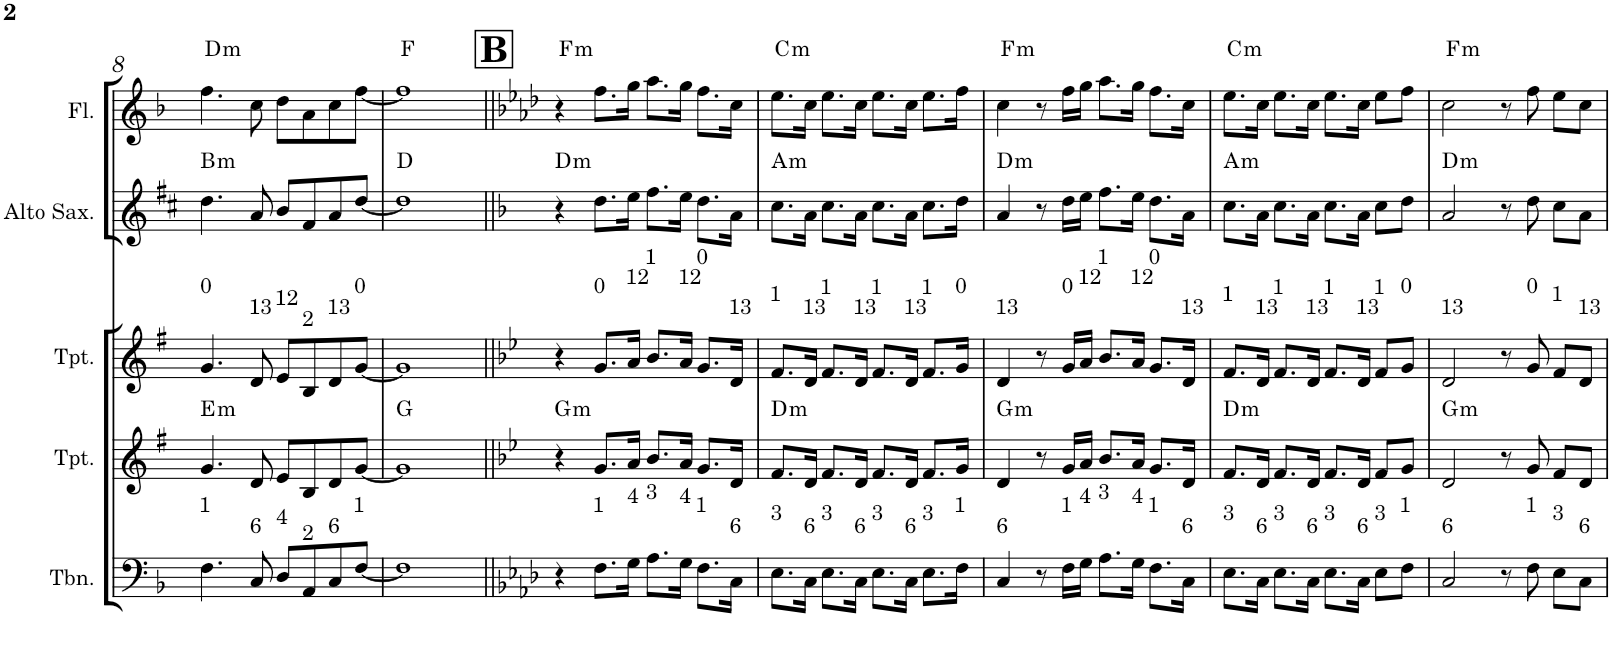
**kern	**kern	**harte	**kern	**kern	**harte	**kern	**harte
*part5	*part4	*part4	*part3	*part2	*part2	*part1	*part1
*staff5	*staff4	*	*staff3	*staff2	*	*staff1	*
*I"C clavF	*I"Bb	*	*I"Bb - Pirata	*I"Eb	*	*I"C clavG	*
!!LO:PB:g=z
*clefF4	*clefG2	*	*clefG2	*clefG2	*	*clefG2	*
*	*Trd1c2	*	*Trd1c2	*Trd5c9	*	*	*
*k[b-]	*k[f#]	*	*k[f#]	*k[f#c#]	*	*k[b-]	*
*F:	*G:	*	*G:	*D:	*	*F:	*
*M4/4	*M4/4	*	*M4/4	*M4/4	*	*M4/4	*
=8	=8	=8	=8	=8	=8	=8	=8
!	!	!	!LO:TX:a:t=0	!	!	!	!
!LO:TX:a:t=1	!	!LO:H:kt=m	!	!	!LO:H:kt=m	!	!LO:H:kt=m
4.F\	4.g/	E:min	4.g/	4.dd\	B:min	4.ff\	D:min
!	!	!	!LO:TX:a:t=13	!	!	!	!
!LO:TX:a:t=6	!	!	!	!	!	!	!
8C/	8d/	.	8d/	8a/	.	8cc\	.
!	!	!	!LO:TX:a:t=12	!	!	!	!
!LO:TX:a:t=4	!	!	!	!	!	!	!
8D/L	8e/L	.	8e/L	8b/L	.	8dd\L	.
!	!	!	!LO:TX:a:t=2	!	!	!	!
!LO:TX:a:t=2	!	!	!	!	!	!	!
8AA/	8B/	.	8B/	8f#/	.	8a\	.
!	!	!	!LO:TX:a:t=13	!	!	!	!
!LO:TX:a:t=6	!	!	!	!	!	!	!
8C/	8d/	.	8d/	8a/	.	8cc\	.
!	!	!	!LO:TX:a:t=0	!	!	!	!
!LO:TX:a:t=1	!	!	!	!	!	!	!
[<8F/J	[<8g/J	.	[<8g/J	[<8dd/J	.	[<8ff\J	.
=9	=9	=9	=9	=9	=9	=9	=9
1F]	1g]	G:maj	1g]	1dd]	D:maj	1ff]	F:maj
!!LO:REH:place=s1:a:B:cj:fs=18.5691:t=B
=10||	=10||	=10||	=10||	=10||	=10||	=10||	=10||
*k[b-e-a-d-]	*k[b-e-]	*	*k[b-e-]	*k[b-]	*	*k[b-e-a-d-]	*
*f:	*g:	*	*g:	*d:	*	*f:	*
!	!	!LO:H:kt=m	!	!	!LO:H:kt=m	!	!LO:H:kt=m
4r	4r	G:min	4r	4r	D:min	4r	F:min
!	!	!	!LO:TX:a:t=0	!	!	!	!
!LO:TX:a:t=1	!	!	!	!	!	!	!
8.F\L	8.g/L	.	8.g/L	8.dd\L	.	8.ff\L	.
!	!	!	!LO:TX:a:t=12	!	!	!	!
!LO:TX:a:t=4	!	!	!	!	!	!	!
16G\Jk	16a/Jk	.	16a/Jk	16ee\Jk	.	16gg\Jk	.
!	!	!	!LO:TX:a:t=1	!	!	!	!
!LO:TX:a:t=3	!	!	!	!	!	!	!
8.A-\L	8.b-/L	.	8.b-/L	8.ff\L	.	8.aa-\L	.
!	!	!	!LO:TX:a:t=12	!	!	!	!
!LO:TX:a:t=4	!	!	!	!	!	!	!
16G\Jk	16a/Jk	.	16a/Jk	16ee\Jk	.	16gg\Jk	.
!	!	!	!LO:TX:a:t=0	!	!	!	!
!LO:TX:a:t=1	!	!	!	!	!	!	!
8.F\L	8.g/L	.	8.g/L	8.dd\L	.	8.ff\L	.
!	!	!	!LO:TX:a:t=13	!	!	!	!
!LO:TX:a:t=6	!	!	!	!	!	!	!
16C\Jk	16d/Jk	.	16d/Jk	16a\Jk	.	16cc\Jk	.
=11	=11	=11	=11	=11	=11	=11	=11
!	!	!	!LO:TX:a:t=1	!	!	!	!
!LO:TX:a:t=3	!	!LO:H:kt=m	!	!	!LO:H:kt=m	!	!LO:H:kt=m
8.E-\L	8.f/L	D:min	8.f/L	8.cc\L	A:min	8.ee-\L	C:min
!	!	!	!LO:TX:a:t=13	!	!	!	!
!LO:TX:a:t=6	!	!	!	!	!	!	!
16C\Jk	16d/Jk	.	16d/Jk	16a\Jk	.	16cc\Jk	.
!	!	!	!LO:TX:a:t=1	!	!	!	!
!LO:TX:a:t=3	!	!	!	!	!	!	!
8.E-\L	8.f/L	.	8.f/L	8.cc\L	.	8.ee-\L	.
!	!	!	!LO:TX:a:t=13	!	!	!	!
!LO:TX:a:t=6	!	!	!	!	!	!	!
16C\Jk	16d/Jk	.	16d/Jk	16a\Jk	.	16cc\Jk	.
!	!	!	!LO:TX:a:t=1	!	!	!	!
!LO:TX:a:t=3	!	!	!	!	!	!	!
8.E-\L	8.f/L	.	8.f/L	8.cc\L	.	8.ee-\L	.
!	!	!	!LO:TX:a:t=13	!	!	!	!
!LO:TX:a:t=6	!	!	!	!	!	!	!
16C\Jk	16d/Jk	.	16d/Jk	16a\Jk	.	16cc\Jk	.
!	!	!	!LO:TX:a:t=1	!	!	!	!
!LO:TX:a:t=3	!	!	!	!	!	!	!
8.E-\L	8.f/L	.	8.f/L	8.cc\L	.	8.ee-\L	.
!	!	!	!LO:TX:a:t=0	!	!	!	!
!LO:TX:a:t=1	!	!	!	!	!	!	!
16F\Jk	16g/Jk	.	16g/Jk	16dd\Jk	.	16ff\Jk	.
=12	=12	=12	=12	=12	=12	=12	=12
!	!	!	!LO:TX:a:t=13	!	!	!	!
!LO:TX:a:t=6	!	!LO:H:kt=m	!	!	!LO:H:kt=m	!	!LO:H:kt=m
4C/	4d/	G:min	4d/	4a/	D:min	4cc\	F:min
8r	8r	.	8r	8r	.	8r	.
!	!	!	!LO:TX:a:t=0	!	!	!	!
!LO:TX:a:t=1	!	!	!	!	!	!	!
16F\LL	16g/LL	.	16g/LL	16dd\LL	.	16ff\LL	.
!	!	!	!LO:TX:a:t=12	!	!	!	!
!LO:TX:a:t=4	!	!	!	!	!	!	!
16G\JJ	16a/JJ	.	16a/JJ	16ee\JJ	.	16gg\JJ	.
!	!	!	!LO:TX:a:t=1	!	!	!	!
!LO:TX:a:t=3	!	!	!	!	!	!	!
8.A-\L	8.b-/L	.	8.b-/L	8.ff\L	.	8.aa-\L	.
!	!	!	!LO:TX:a:t=12	!	!	!	!
!LO:TX:a:t=4	!	!	!	!	!	!	!
16G\Jk	16a/Jk	.	16a/Jk	16ee\Jk	.	16gg\Jk	.
!	!	!	!LO:TX:a:t=0	!	!	!	!
!LO:TX:a:t=1	!	!	!	!	!	!	!
8.F\L	8.g/L	.	8.g/L	8.dd\L	.	8.ff\L	.
!	!	!	!LO:TX:a:t=13	!	!	!	!
!LO:TX:a:t=6	!	!	!	!	!	!	!
16C\Jk	16d/Jk	.	16d/Jk	16a\Jk	.	16cc\Jk	.
=13	=13	=13	=13	=13	=13	=13	=13
!	!	!	!LO:TX:a:t=1	!	!	!	!
!LO:TX:a:t=3	!	!LO:H:kt=m	!	!	!LO:H:kt=m	!	!LO:H:kt=m
8.E-\L	8.f/L	D:min	8.f/L	8.cc\L	A:min	8.ee-\L	C:min
!	!	!	!LO:TX:a:t=13	!	!	!	!
!LO:TX:a:t=6	!	!	!	!	!	!	!
16C\Jk	16d/Jk	.	16d/Jk	16a\Jk	.	16cc\Jk	.
!	!	!	!LO:TX:a:t=1	!	!	!	!
!LO:TX:a:t=3	!	!	!	!	!	!	!
8.E-\L	8.f/L	.	8.f/L	8.cc\L	.	8.ee-\L	.
!	!	!	!LO:TX:a:t=13	!	!	!	!
!LO:TX:a:t=6	!	!	!	!	!	!	!
16C\Jk	16d/Jk	.	16d/Jk	16a\Jk	.	16cc\Jk	.
!	!	!	!LO:TX:a:t=1	!	!	!	!
!LO:TX:a:t=3	!	!	!	!	!	!	!
8.E-\L	8.f/L	.	8.f/L	8.cc\L	.	8.ee-\L	.
!	!	!	!LO:TX:a:t=13	!	!	!	!
!LO:TX:a:t=6	!	!	!	!	!	!	!
16C\Jk	16d/Jk	.	16d/Jk	16a\Jk	.	16cc\Jk	.
!	!	!	!LO:TX:a:t=1	!	!	!	!
!LO:TX:a:t=3	!	!	!	!	!	!	!
8E-\L	8f/L	.	8f/L	8cc\L	.	8ee-\L	.
!	!	!	!LO:TX:a:t=0	!	!	!	!
!LO:TX:a:t=1	!	!	!	!	!	!	!
8F\J	8g/J	.	8g/J	8dd\J	.	8ff\J	.
=14	=14	=14	=14	=14	=14	=14	=14
!	!	!	!LO:TX:a:t=13	!	!	!	!
!LO:TX:a:t=6	!	!LO:H:kt=m	!	!	!LO:H:kt=m	!	!LO:H:kt=m
2C/	2d/	G:min	2d/	2a/	D:min	2cc\	F:min
8r	8r	.	8r	8r	.	8r	.
!	!	!	!LO:TX:a:t=0	!	!	!	!
!LO:TX:a:t=1	!	!	!	!	!	!	!
8F\	8g/	.	8g/	8dd\	.	8ff\	.
!	!	!	!LO:TX:a:t=1	!	!	!	!
!LO:TX:a:t=3	!	!	!	!	!	!	!
8E-\L	8f/L	.	8f/L	8cc\L	.	8ee-\L	.
!	!	!	!LO:TX:a:t=13	!	!	!	!
!LO:TX:a:t=6	!	!	!	!	!	!	!
8C\J	8d/J	.	8d/J	8a\J	.	8cc\J	.
=	=	=	=	=	=	=	=
*-	*-	*-	*-	*-	*-	*-	*-
